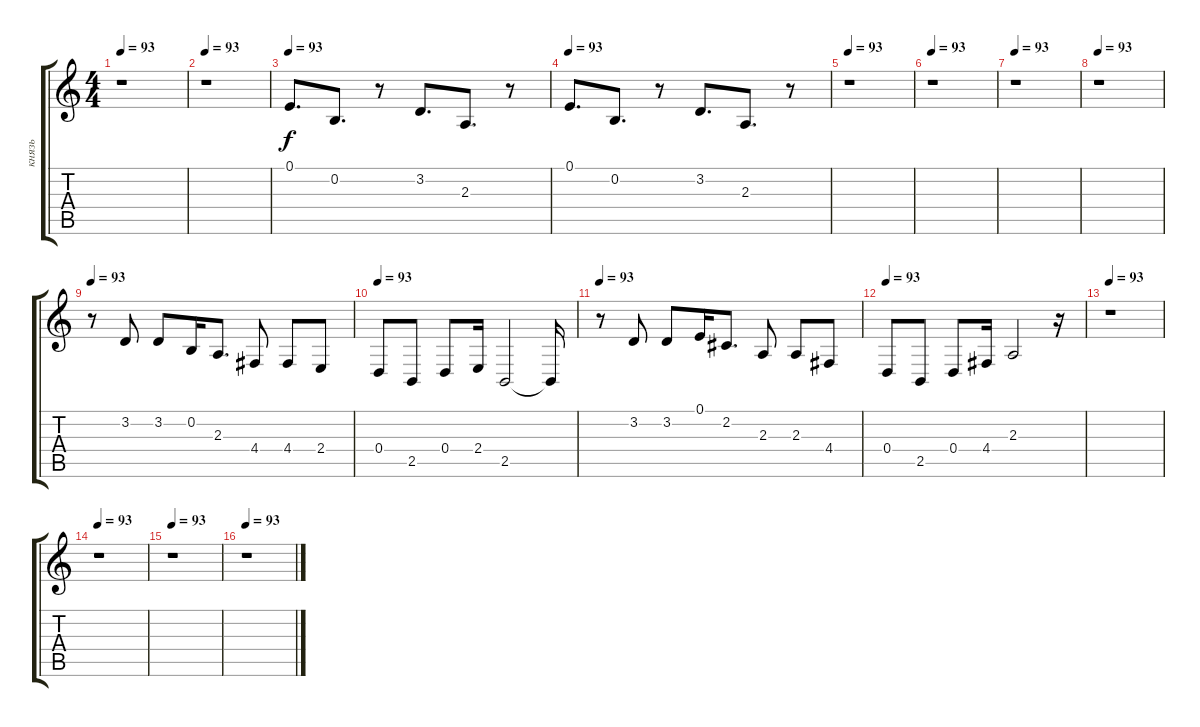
\track ("князь" "князь") {instrument sopranosax}
\staff {score tabs}
\tuning (E4 B3 G3 D3 A2 E2) {hide}
\ts (4 4)
\tempo 93
\clef g2
\ks c
r.1{dy f} |
\tempo 93
r.1 |
\tempo 93
0.1.8{d} 0.2.8{d} r.8 3.2.8{d} 2.3.8{d} r.8 |
\tempo 93
0.1.8{d} 0.2.8{d} r.8 3.2.8{d} 2.3.8{d} r.8 |
\tempo 93
r.1 |
\tempo 93
r.1 |
\tempo 93
r.1 |
\tempo 93
r.1 |
\tempo 93
r.8 3.2.8 3.2.8 0.2.16 2.3.8{d} 4.4.8 4.4.8 2.4.8 |
\tempo 93
0.4.8 2.5.8 0.4.8 2.4.16 2.5.2 2.5{t}.16 |
\tempo 93
r.8 3.2.8 3.2.8 0.1.16 2.2.8{d} 2.3.8 2.3.8 4.4.8 |
\tempo 93
0.4.8 2.5.8 0.4.8 4.4.16 2.3.2 r.16 |
\tempo 93
r.1 |
\tempo 93
r.1 |
\tempo 93
r.1 |
\tempo 93
r.1
